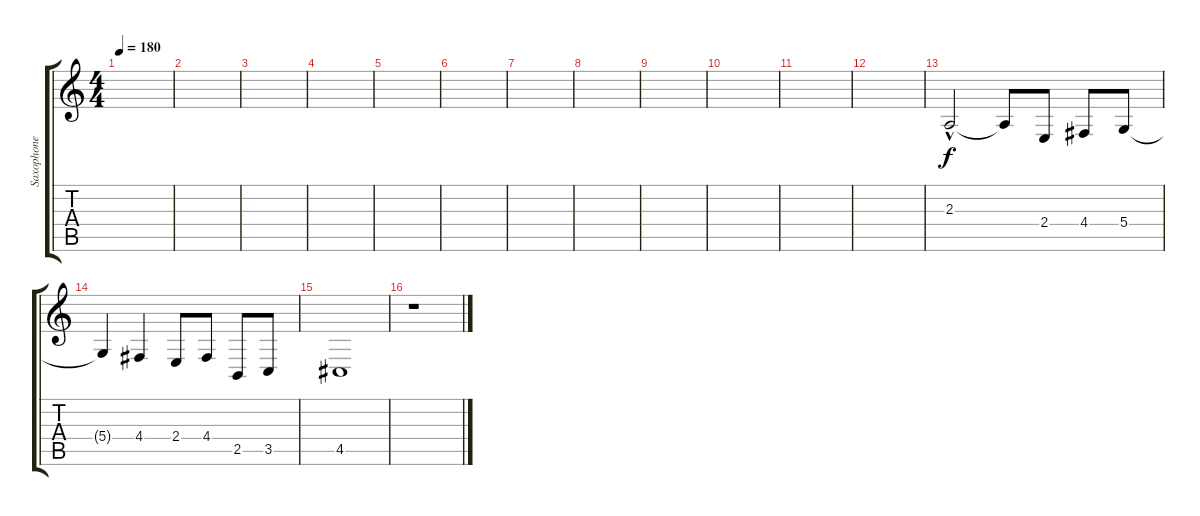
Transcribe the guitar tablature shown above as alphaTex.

\track ("Saxophone 1" "Saxophone ") {instrument sopranosax}
\staff {score tabs}
\tuning (E4 B3 G3 D3 A2 E2) {hide}
\ts (4 4)
\tempo 180
\clef g2
\ks c
|
|
|
|
|
|
|
|
|
|
|
|
2.3{hac}.2 2.3{t}.8 2.4.8 4.4.8 5.4.8 |
5.4{t}.4 4.4.4 2.4.8 4.4.8 2.5.8 3.5.8 |
4.5.1 |
r.1
